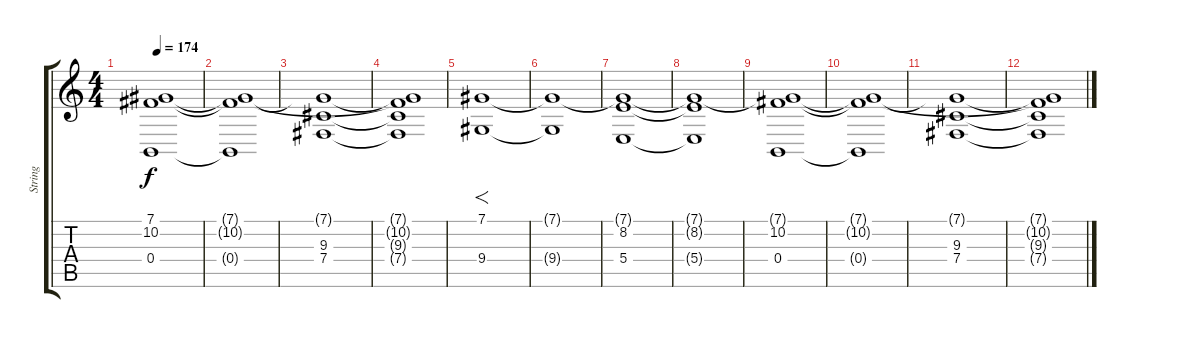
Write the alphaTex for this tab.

\track ("String" "String") {instrument stringensemble1}
\staff {score tabs}
\tuning (Db4 Ab3 E3 B2 Gb2 B1) {hide}
\ts (4 4)
\tempo 174
\clef g2
\ks c
(7.1{t} 10.2 0.4).1{dy f} |
(7.1{t} 10.2{t} 0.4{t}).1 |
(7.1{t} 9.3 7.4).1 |
(7.1{t} 10.2{t} 9.3{t} 7.4{t}).1 |
(7.1 9.4).1{f volume 8} |
(7.1{t} 9.4{t}).1 |
(7.1{t} 8.2 5.4).1 |
(7.1{t} 8.2{t} 5.4{t}).1 |
(7.1{t} 10.2 0.4).1 |
(7.1{t} 10.2{t} 0.4{t}).1 |
(7.1{t} 9.3 7.4).1 |
(7.1{t} 10.2{t} 9.3{t} 7.4{t}).1
